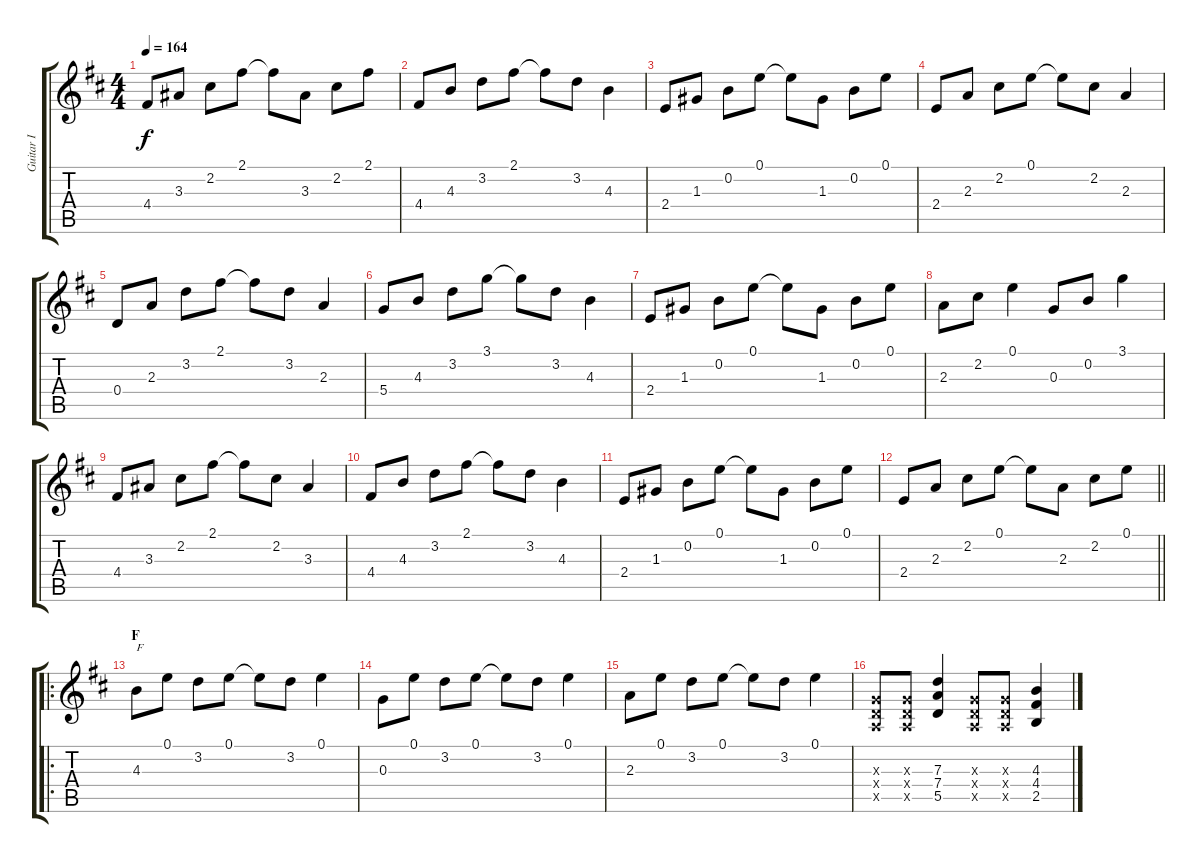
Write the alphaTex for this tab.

\track ("Guitar I" "Guitar I") {instrument overdrivenguitar}
\staff {score tabs}
\tuning (E4 B3 G3 D3 A2 E2) {hide}
\ts (4 4)
\tempo 164
\clef g2
\ks d
4.4.8{dy f} 3.3.8 2.2.8 2.1.8 2.1{t}.8 3.3.8 2.2.8 2.1.8 |
4.4.8 4.3.8 3.2.8 2.1.8 2.1{t}.8 3.2.8 4.3.4 |
2.4.8 1.3.8 0.2.8 0.1.8 0.1{t}.8 1.3.8 0.2.8 0.1.8 |
2.4.8 2.3.8 2.2.8 0.1.8 0.1{t}.8 2.2.8 2.3.4 |
0.4.8 2.3.8 3.2.8 2.1.8 2.1{t}.8 3.2.8 2.3.4 |
5.4.8 4.3.8 3.2.8 3.1.8 3.1{t}.8 3.2.8 4.3.4 |
2.4.8 1.3.8 0.2.8 0.1.8 0.1{t}.8 1.3.8 0.2.8 0.1.8 |
2.3.8 2.2.8 0.1.4 0.3.8 0.2.8 3.1.4 |
4.4.8 3.3.8 2.2.8 2.1.8 2.1{t}.8 2.2.8 3.3.4 |
4.4.8 4.3.8 3.2.8 2.1.8 2.1{t}.8 3.2.8 4.3.4 |
2.4.8 1.3.8 0.2.8 0.1.8 0.1{t}.8 1.3.8 0.2.8 0.1.8 |
\barLineRight lightlight
2.4.8 2.3.8 2.2.8 0.1.8 0.1{t}.8 2.3.8 2.2.8 0.1.8 |
\ro
\section ("" "F")
4.3.8{txt "F"} 0.1.8 3.2.8 0.1.8 0.1{t}.8 3.2.8 0.1.4 |
0.3.8 0.1.8 3.2.8 0.1.8 0.1{t}.8 3.2.8 0.1.4 |
2.3.8 0.1.8 3.2.8 0.1.8 0.1{t}.8 3.2.8 0.1.4 |
(0.3{x} 0.4{x} 0.5{x}).8 (0.3{x} 0.4{x} 0.5{x}).8 (7.3 7.4 5.5).4 (0.3{x} 0.4{x} 0.5{x}).8 (0.3{x} 0.4{x} 0.5{x}).8 (4.3 4.4 2.5).4
